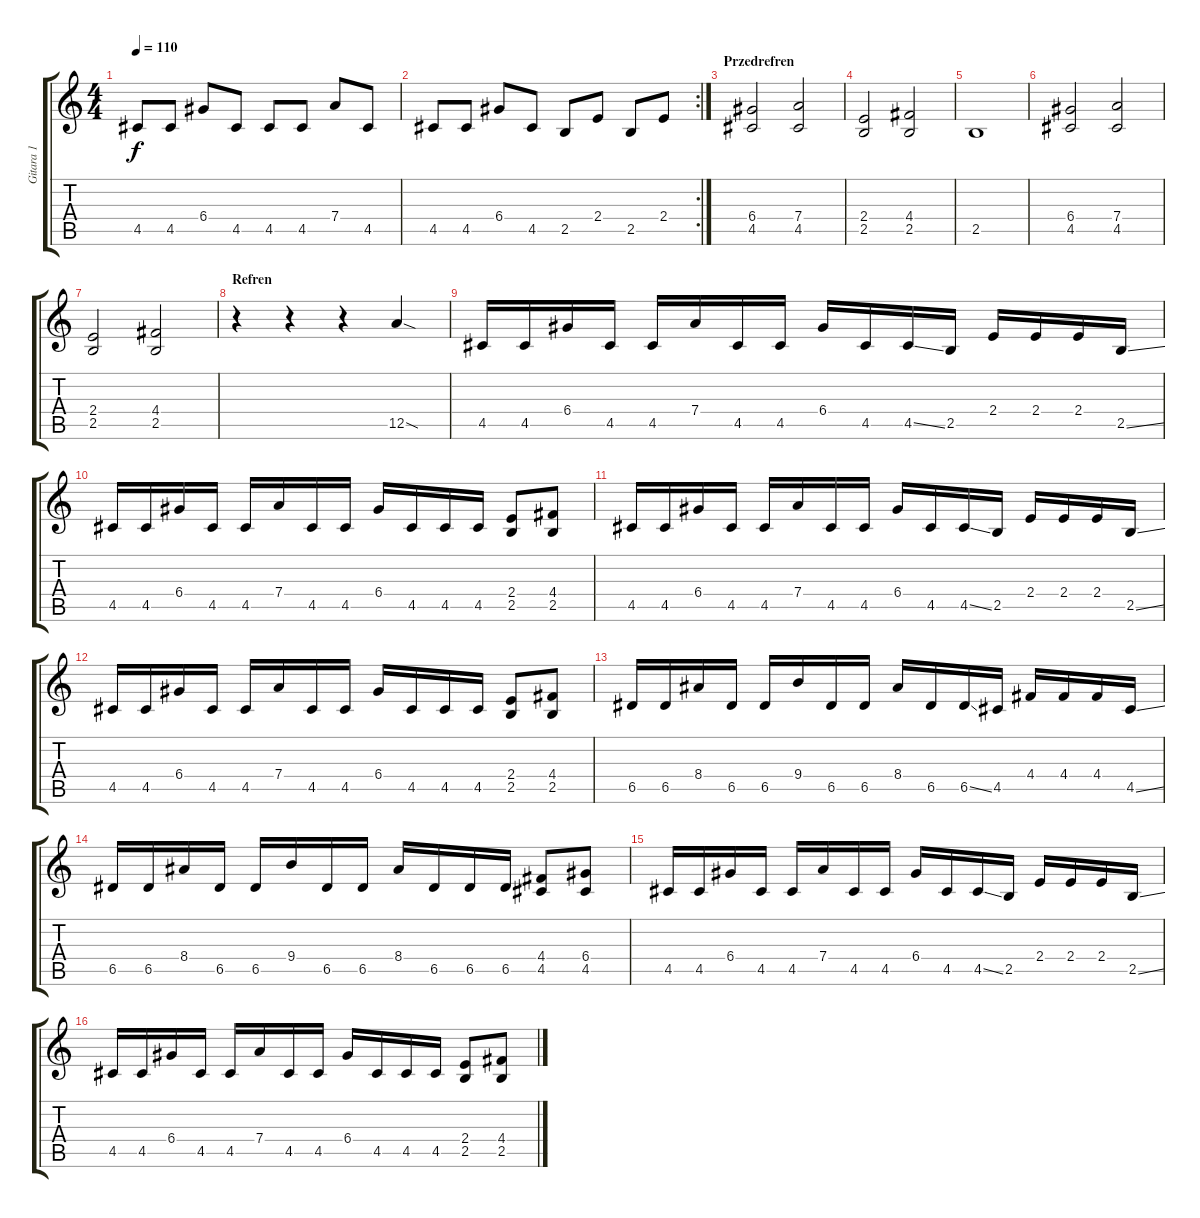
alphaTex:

\track ("Gitara 1" "Gitara 1") {instrument distortionguitar}
\staff {score tabs}
\tuning (E4 B3 G3 D3 A2 E2) {hide}
\ts (4 4)
\tempo 110
\clef g2
\ks c
4.5.8{dy f} 4.5.8 6.4.8 4.5.8 4.5.8 4.5.8 7.4.8 4.5.8 |
\rc 2
4.5.8 4.5.8 6.4.8 4.5.8 2.5.8 2.4.8 2.5.8 2.4.8 |
\section ("" "Przedrefren")
(6.4 4.5).2 (7.4 4.5).2 |
(2.4 2.5).2 (4.4 2.5).2 |
2.5.1 |
(6.4 4.5).2 (7.4 4.5).2 |
(2.4 2.5).2 (4.4 2.5).2 |
\section ("" "Refren")
r.4 r.4 r.4 12.5{sod}.4 |
4.5.16 4.5.16 6.4.16 4.5.16 4.5.16 7.4.16 4.5.16 4.5.16 6.4.16 4.5.16 4.5{ss}.16 2.5.16 2.4.16 2.4.16 2.4.16 2.5{ss}.16 |
4.5.16 4.5.16 6.4.16 4.5.16 4.5.16 7.4.16 4.5.16 4.5.16 6.4.16 4.5.16 4.5.16 4.5.16 (2.4 2.5).8 (4.4 2.5).8 |
4.5.16 4.5.16 6.4.16 4.5.16 4.5.16 7.4.16 4.5.16 4.5.16 6.4.16 4.5.16 4.5{ss}.16 2.5.16 2.4.16 2.4.16 2.4.16 2.5{ss}.16 |
4.5.16 4.5.16 6.4.16 4.5.16 4.5.16 7.4.16 4.5.16 4.5.16 6.4.16 4.5.16 4.5.16 4.5.16 (2.4 2.5).8 (4.4 2.5).8 |
6.5.16 6.5.16 8.4.16 6.5.16 6.5.16 9.4.16 6.5.16 6.5.16 8.4.16 6.5.16 6.5{ss}.16 4.5.16 4.4.16 4.4.16 4.4.16 4.5{ss}.16 |
6.5.16 6.5.16 8.4.16 6.5.16 6.5.16 9.4.16 6.5.16 6.5.16 8.4.16 6.5.16 6.5.16 6.5.16 (4.4 4.5).8 (6.4 4.5).8 |
4.5.16 4.5.16 6.4.16 4.5.16 4.5.16 7.4.16 4.5.16 4.5.16 6.4.16 4.5.16 4.5{ss}.16 2.5.16 2.4.16 2.4.16 2.4.16 2.5{ss}.16 |
4.5.16 4.5.16 6.4.16 4.5.16 4.5.16 7.4.16 4.5.16 4.5.16 6.4.16 4.5.16 4.5.16 4.5.16 (2.4 2.5).8 (4.4 2.5).8
